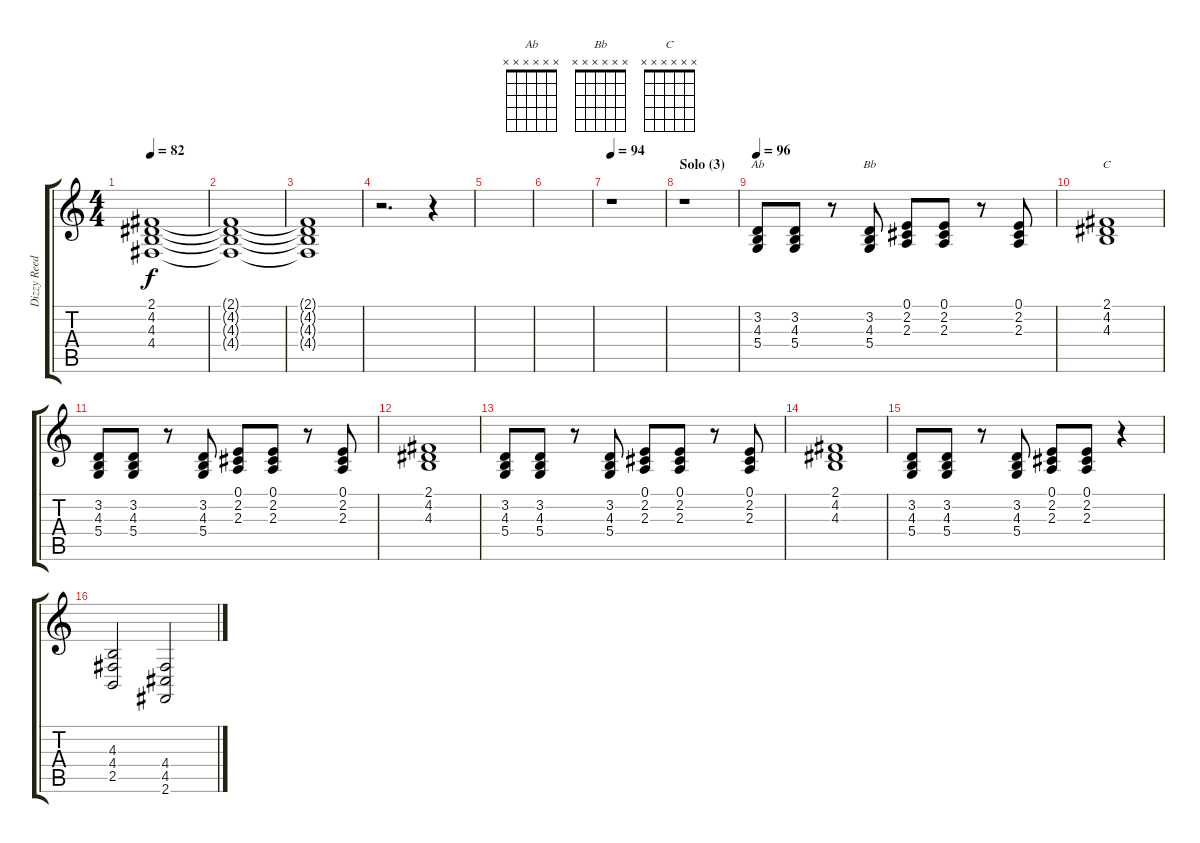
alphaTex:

\track ("Dizzy Reed" "Dizzy Reed") {instrument stringensemble1}
\staff {score tabs}
\tuning (E4 B3 G3 D3 A2 E2) {hide}
\chord ("Ab" x x x x x x)
\chord ("Bb" x x x x x x)
\chord ("C" x x x x x x)
\ts (4 4)
\tempo 82
\clef g2
\ks c
(2.1 4.2 4.3 4.4).1{dy f} |
(2.1{t} 4.2{t} 4.3{t} 4.4{t}).1 |
(2.1{t} 4.2{t} 4.3{t} 4.4{t}).1 |
r.2{d} r.4 |
|
|
\tempo 94
r.1 |
\section ("" "Solo (3)")
r.1 |
\tempo 96
(3.2 4.3 5.4).8{ch "Ab" volume 10 instrument stringensemble1} (3.2 4.3 5.4).8 r.8 (3.2 4.3 5.4).8{ch "Bb"} (0.1 2.2 2.3).8 (0.1 2.2 2.3).8 r.8 (0.1 2.2 2.3).8 |
(2.1 4.2 4.3).1{ch "C"} |
(3.2 4.3 5.4).8 (3.2 4.3 5.4).8 r.8 (3.2 4.3 5.4).8 (0.1 2.2 2.3).8 (0.1 2.2 2.3).8 r.8 (0.1 2.2 2.3).8 |
(2.1 4.2 4.3).1 |
(3.2 4.3 5.4).8 (3.2 4.3 5.4).8 r.8 (3.2 4.3 5.4).8 (0.1 2.2 2.3).8 (0.1 2.2 2.3).8 r.8 (0.1 2.2 2.3).8 |
(2.1 4.2 4.3).1 |
(3.2 4.3 5.4).8 (3.2 4.3 5.4).8 r.8 (3.2 4.3 5.4).8 (0.1 2.2 2.3).8 (0.1 2.2 2.3).8 r.4 |
(4.3 4.4 2.5).2 (4.4 4.5 2.6).2
